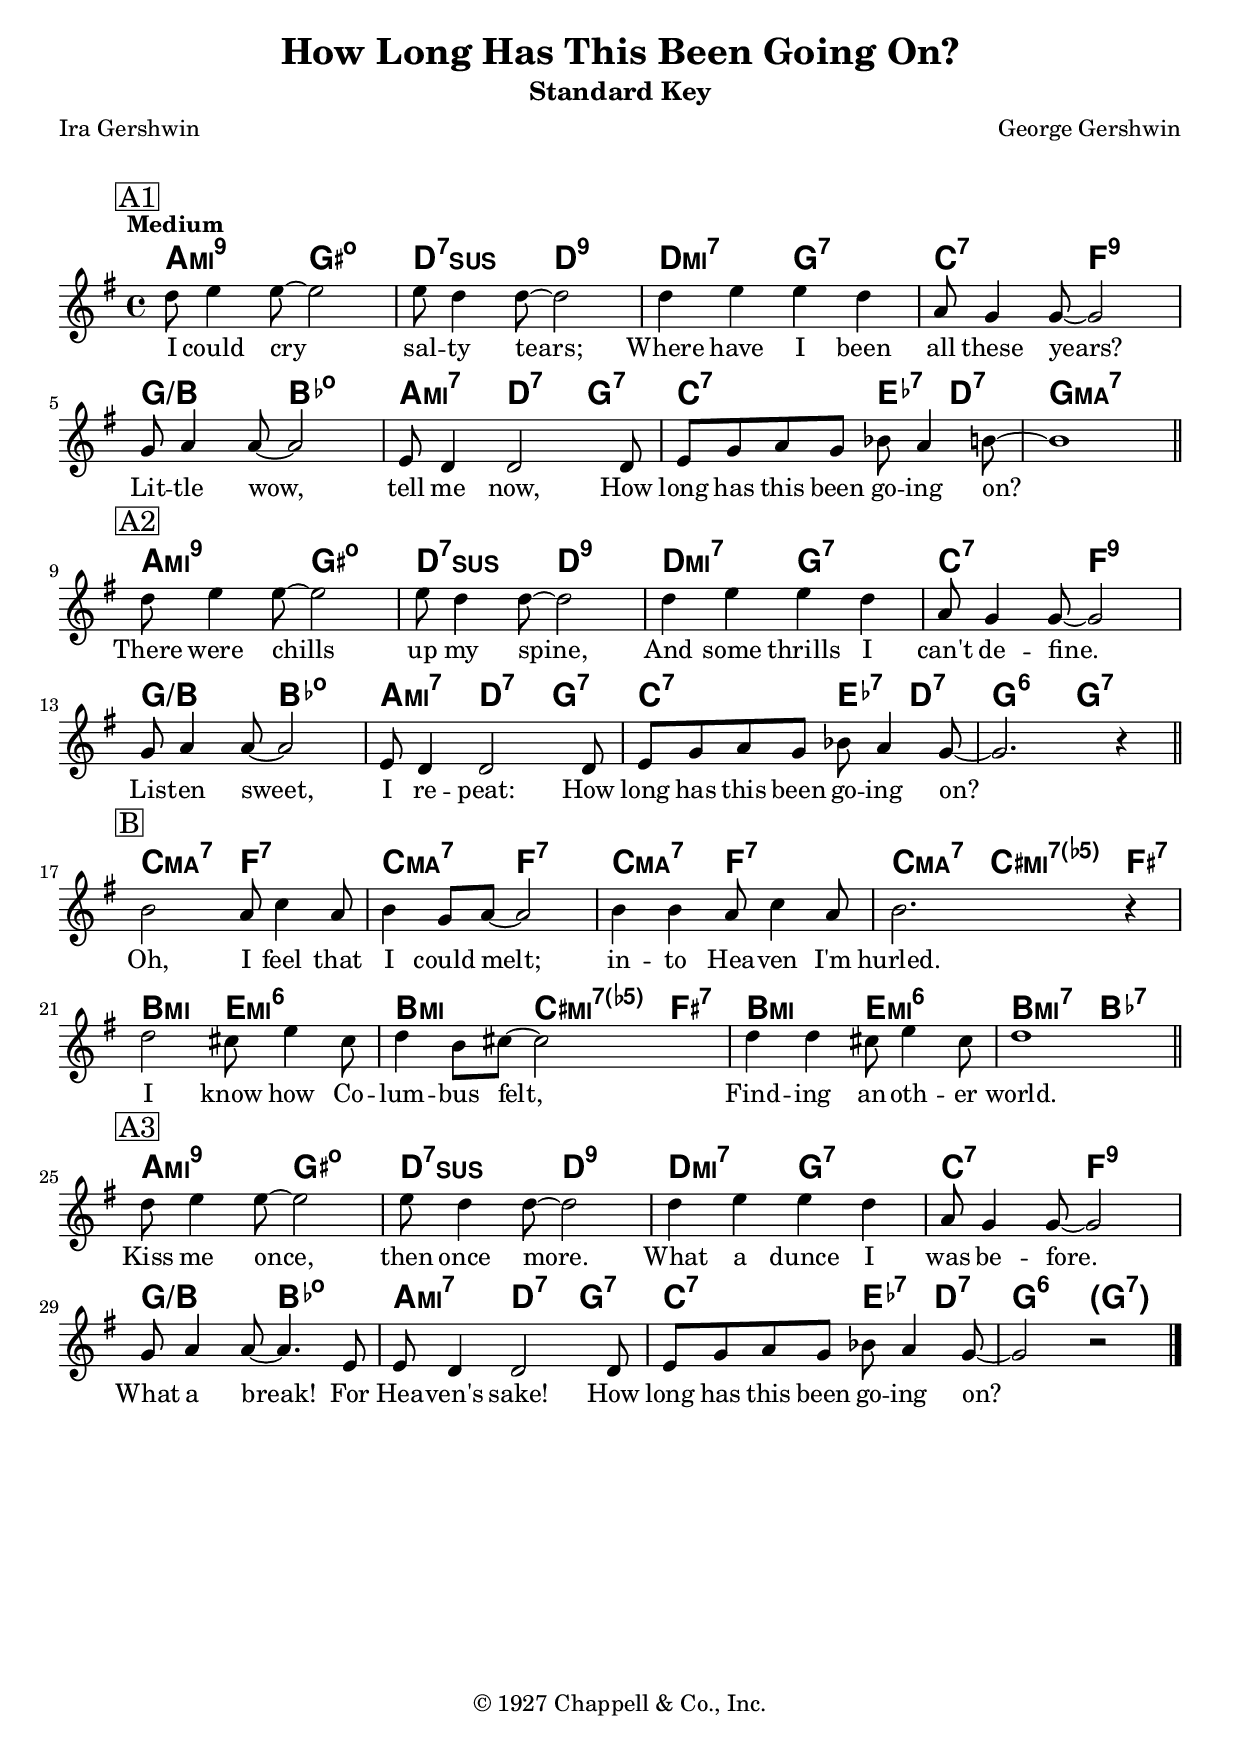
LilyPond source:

\version "2.24.0"

\include "english.ly"

instrument = "Standard Key"
whatKey = g
whatClef = "treble"

%% -*- Mode: LilyPond -*-

\include "lead-sheets.ily"

\header {
  title = "How Long Has This Been Going On?"
  subtitle = \instrument
  poet = "Ira Gershwin"
  composer = "George Gershwin"
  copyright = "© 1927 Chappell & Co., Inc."
}

refrainLyrics = \lyricmode {
I could cry sal -- ty tears;
Where have I been all these years?
Lit -- tle wow, tell me now,
How long has this been go -- ing on?
There were chills up my spine,
And some thrills I can't de -- fine.
Lis -- ten sweet, I re -- peat:
How long has this been go -- ing on?
Oh, I feel that I could melt;
in -- to Hea -- ven I'm hurled.
I know how Co -- lum -- bus felt,
Find -- ing an -- oth -- er world.
Kiss me once, then once more.
What a dunce I was be -- fore.
What a break! For Hea -- ven's sake!
How long has this been go -- ing on?
}

refrainChords = \chordmode {
  a2:m9 gs2:dim7 d2:sus7 d2:9 d2:m7 g2:7 c2:7 f2:9
  g2/b bf2:dim7 a4.:m7 d4.:7 g4:7 c2:7 ef4:7 d4:7 g1:maj7

  a2:m9 gs2:dim7 d2:sus7 d2:9 d2:m7 g2:7 c2:7 f2:9
  g2/b bf2:dim7 a4.:m7 d4.:7 g4:7 c2:7 ef4:7 d4:7 g2:6 g2:7

  c2:maj7 f2:7 c2:maj7 f2:7 c2:maj7 f2:7 c2:maj7 cs4:m7.5- fs4:7
  b2:m e2:m6 b2:m cs4:m7.5- fs4:7 b2:m e2:m6 b2:m7 bf2:7

  a2:m9 gs2:dim7 d2:sus7 d2:9 d2:m7 g2:7 c2:7 f2:9
  g2/b bf2:dim7 a4.:m7 d4.:7 g4:7 c2:7 ef4:7 d4:7 g2:6
  
  \chordInsideParens{ g2:7 }
}

refrainKey = g

refrainMelody = \relative f' {
  \time 4/4
  \key \refrainKey \major
  \clef \whatClef
  \tempo "Medium"

  \mark \markup{ \box "A1" }

  d'8 e4 e8~ e2 | e8 d4 d8~ d2 | d4 e4 e4 d4 | a8 g4 g8~ g2 |
  g8 a4 a8~ a2 | e8 d4 d2 d8 | e8 g8 a8 g8 bf8 a4 b8~ | b1 |

  \bar "||"
  \break

  \mark \markup{ \box "A2" }

  d8 e4 e8~ e2 | e8 d4 d8~ d2 | d4 e4 e4 d4 | a8 g4 g8~ g2 |
  g8 a4 a8~ a2 | e8 d4 d2 d8 | e8 g8 a8 g8 bf8 a4 g8~ | g2. r4 |

  \bar "||"
  \break

  \mark \markup{ \box "B" }
  
  b2 a8 c4 a8 | b4 g8 a8~ a2 | b4 b4 a8 c4 a8 | b2. r4 |
  d2 cs8 e4 cs8 | d4 b8 cs8~ cs2 | d4 d4 cs8 e4 cs8 | d1 |

  \bar "||"
  \break

  \mark \markup{ \box "A3" }

  d8 e4 e8~ e2 | e8 d4 d8~ d2 | d4 e4 e4 d4 | a8 g4 g8~ g2 |
  g8 a4 a8~ a4. e8 | e8 d4 d2 d8 | e8 g8 a8 g8 bf8 a4 g8~ | g2 r2 |

  \bar "|."
}

\include "paper.ily"

\markup {
  % Leave a gap after the header
  \vspace #1
}

\include "refrain.ily"

\pageBreak

\markup {
  \vspace #2
  \column {
    \line { \large { I could cry, salty tears, where have I been all these years? } }
    \line { \large { Listen you, tell me do, How long has this been going on? } }
    \line { \large { What a kick! How I buzz! Boy, you click as no one does! } }
    \line { \large { Hear me sweet, I repeat: How long has this been going on? } }
    \line { \large { Dear, when in your arms I creep, that divine rendezvous, } }
    \line { \large { Don't wake me, if I'm asleep, let me dream that it's true. } }
    \line { \large { Kiss me twice, then once more, that makes thrice, let's make it four! } }
    \line { \large { What a break, for Heaven's sake! How long has this been going on? } }
  }
}

